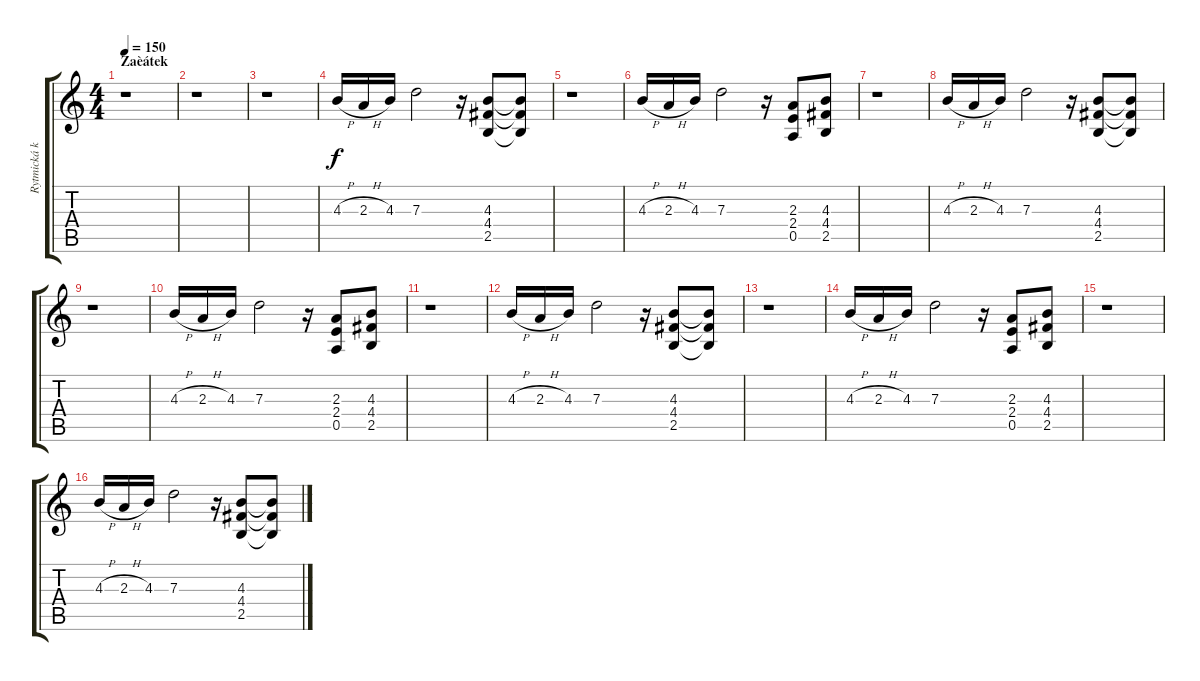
\track ("Rytmická kytara" "Rytmická k") {instrument overdrivenguitar}
\staff {score tabs}
\tuning (E4 B3 G3 D3 A2 E2) {hide}
\ts (4 4)
\section ("" "Zaèátek")
\tempo 150
\clef g2
\ks c
r.1{dy f instrument overdrivenguitar} |
r.1 |
r.1 |
4.3{h}.16 2.3{h}.16 4.3.16 7.3.2 r.16 (4.3 4.4 2.5).8 (4.3{t} 4.4{t} 2.5{t}).8 |
r.1 |
4.3{h}.16 2.3{h}.16 4.3.16 7.3.2 r.16 (2.3 2.4 0.5).8 (4.3 4.4 2.5).8 |
r.1 |
4.3{h}.16 2.3{h}.16 4.3.16 7.3.2 r.16 (4.3 4.4 2.5).8 (4.3{t} 4.4{t} 2.5{t}).8 |
r.1 |
4.3{h}.16 2.3{h}.16 4.3.16 7.3.2 r.16 (2.3 2.4 0.5).8 (4.3 4.4 2.5).8 |
r.1 |
4.3{h}.16 2.3{h}.16 4.3.16 7.3.2 r.16 (4.3 4.4 2.5).8 (4.3{t} 4.4{t} 2.5{t}).8 |
r.1 |
4.3{h}.16 2.3{h}.16 4.3.16 7.3.2 r.16 (2.3 2.4 0.5).8 (4.3 4.4 2.5).8 |
r.1 |
4.3{h}.16 2.3{h}.16 4.3.16 7.3.2 r.16 (4.3 4.4 2.5).8 (4.3{t} 4.4{t} 2.5{t}).8
